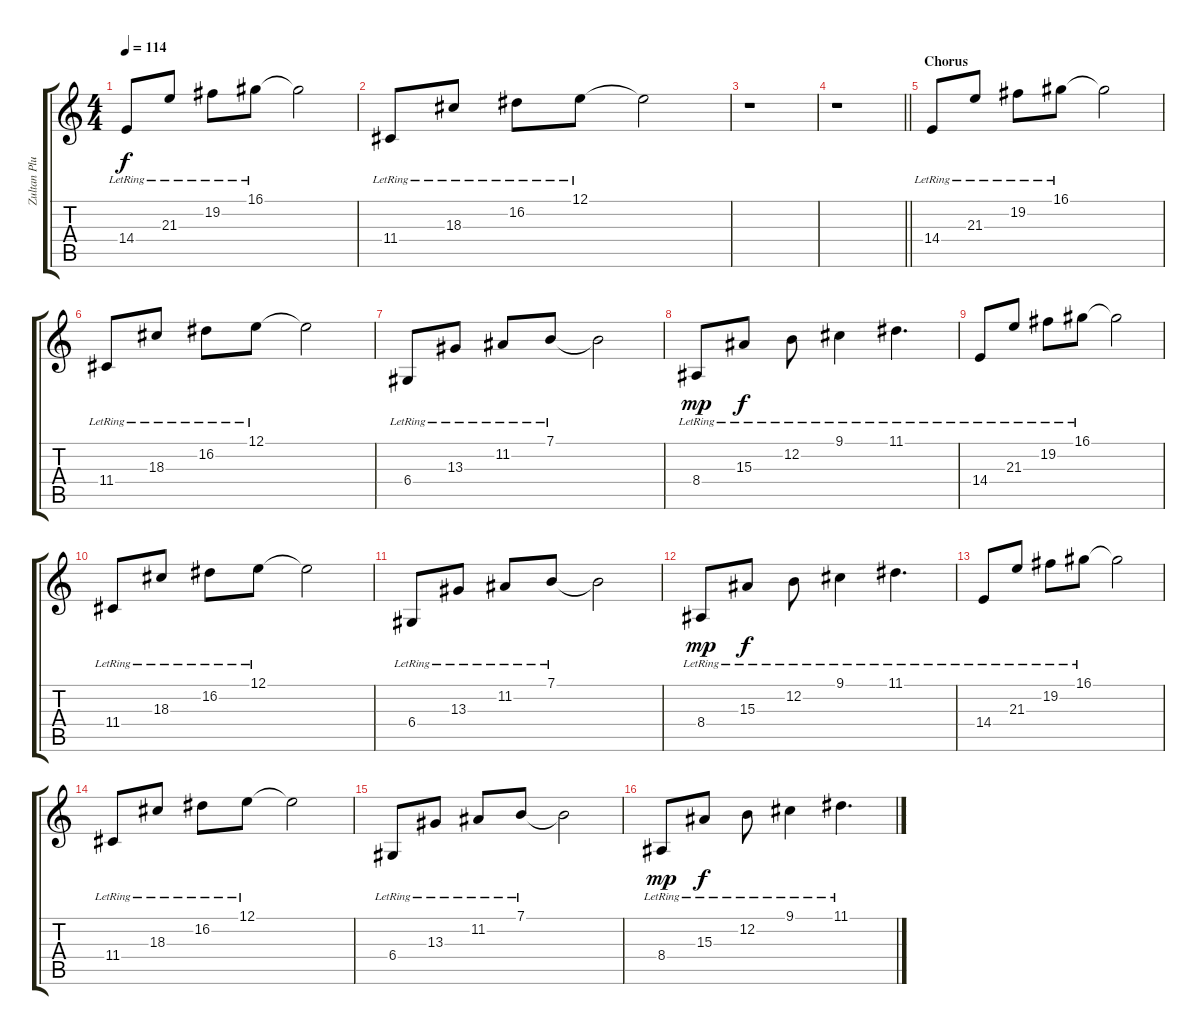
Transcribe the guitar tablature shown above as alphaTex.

\track ("Zultan Pluto (Keyboard)" "Zultan Plu") {instrument acousticgrandpiano}
\staff {score tabs}
\tuning (E4 B3 G3 D3 A2 E2) {hide}
\ts (4 4)
\tempo 114
\clef g2
\ks c
14.4{lr}.8{dy f} 21.3{lr}.8 19.2{lr}.8 16.1{lr}.8 16.1{t}.2 |
11.4{lr}.8 18.3{lr}.8 16.2{lr}.8 12.1{lr}.8 12.1{t}.2 |
r.1 |
\barLineRight lightlight
r.1 |
\section ("" "Chorus")
14.4{lr}.8 21.3{lr}.8 19.2{lr}.8 16.1{lr}.8 16.1{t}.2 |
11.4{lr}.8 18.3{lr}.8 16.2{lr}.8 12.1{lr}.8 12.1{t}.2 |
6.4{lr}.8 13.3{lr}.8 11.2{lr}.8 7.1{lr}.8 7.1{t}.2 |
8.4{lr}.8{dy mp} 15.3{lr}.8{dy f} 12.2{lr}.8 9.1{lr}.4 11.1{lr}.4{d} |
14.4{lr}.8 21.3{lr}.8 19.2{lr}.8 16.1{lr}.8 16.1{t}.2 |
11.4{lr}.8 18.3{lr}.8 16.2{lr}.8 12.1{lr}.8 12.1{t}.2 |
6.4{lr}.8 13.3{lr}.8 11.2{lr}.8 7.1{lr}.8 7.1{t}.2 |
8.4{lr}.8{dy mp} 15.3{lr}.8{dy f} 12.2{lr}.8 9.1{lr}.4 11.1{lr}.4{d} |
14.4{lr}.8 21.3{lr}.8 19.2{lr}.8 16.1{lr}.8 16.1{t}.2 |
11.4{lr}.8 18.3{lr}.8 16.2{lr}.8 12.1{lr}.8 12.1{t}.2 |
6.4{lr}.8 13.3{lr}.8 11.2{lr}.8 7.1{lr}.8 7.1{t}.2 |
8.4{lr}.8{dy mp} 15.3{lr}.8{dy f} 12.2{lr}.8 9.1{lr}.4 11.1{lr}.4{d}
